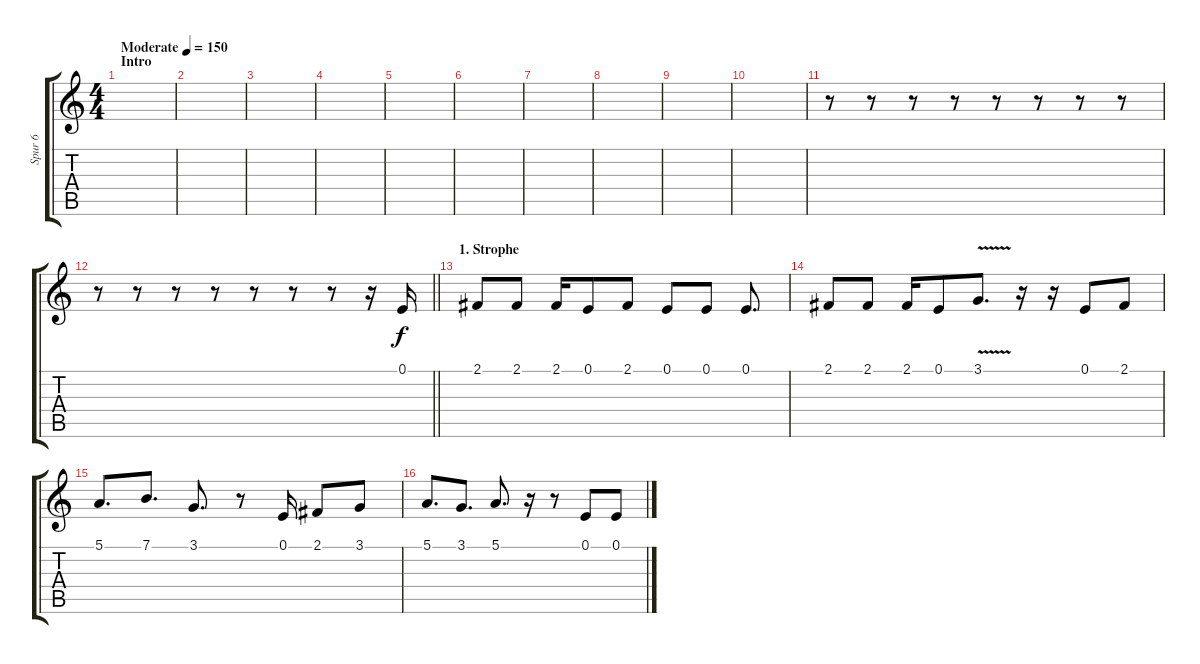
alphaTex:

\track ("Spur 6" "Spur 6") {instrument sopranosax}
\staff {score tabs}
\tuning (E4 B3 G3 D3 A2 E2) {hide}
\ts (4 4)
\section ("" "Intro")
\tempo (150 "Moderate")
\clef g2
\ks c
|
|
|
|
|
|
|
|
|
|
r.8 r.8 r.8 r.8 r.8 r.8 r.8 r.8 |
\barLineRight lightlight
r.8 r.8 r.8 r.8 r.8 r.8 r.8 r.16 0.1.16 |
\section ("" "1. Strophe")
2.1.8 2.1.8 2.1.16 0.1.8 2.1.8 0.1.8 0.1.8 0.1.8{d} |
2.1.8 2.1.8 2.1.16 0.1.8 3.1{v}.8{d} r.16 r.16 0.1.8 2.1.8 |
5.1.8{d} 7.1.8{d} 3.1.8{d} r.8 0.1.16 2.1.8 3.1.8 |
5.1.8{d} 3.1.8{d} 5.1.8{d} r.16 r.8 0.1.8 0.1.8
